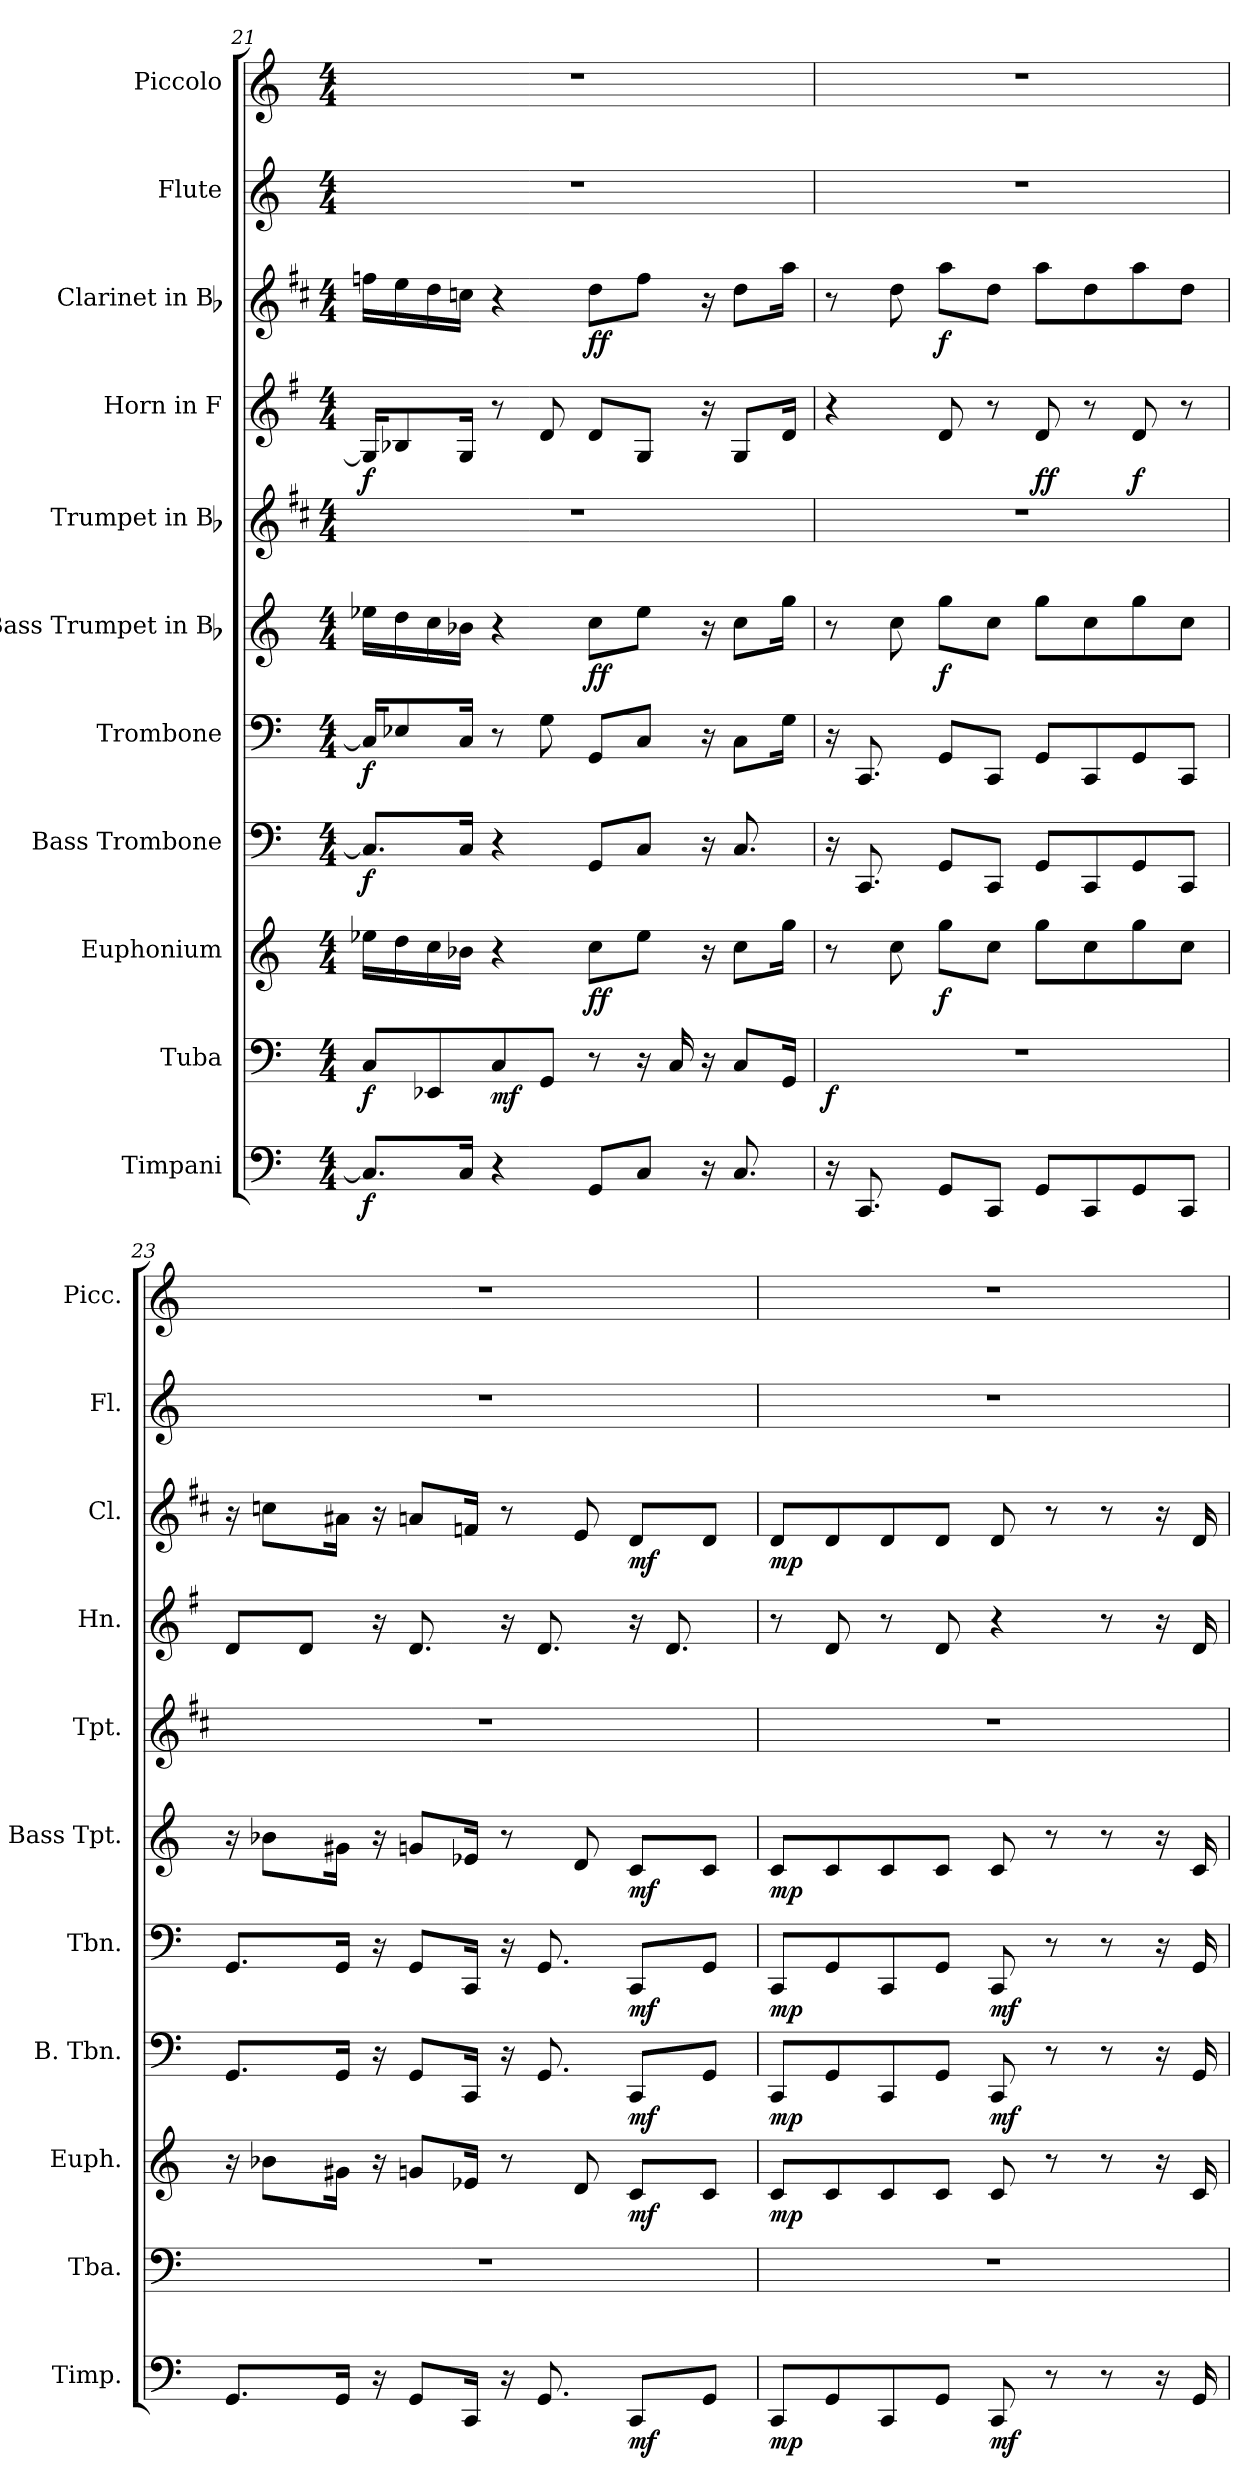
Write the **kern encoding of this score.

**kern	**dynam	**kern	**dynam	**kern	**dynam	**kern	**dynam	**kern	**dynam	**kern	**dynam	**kern	**kern	**dynam	**kern	**dynam	**kern	**kern
*part11	*part11	*part10	*part10	*part9	*part9	*part8	*part8	*part7	*part7	*part6	*part6	*part5	*part4	*part4	*part3	*part3	*part2	*part1
*staff11	*staff11	*staff10	*staff10	*staff9	*staff9	*staff8	*staff8	*staff7	*staff7	*staff6	*staff6	*staff5	*staff4	*staff4	*staff3	*staff3	*staff2	*staff1
*I"Timpani	*	*I"Tuba	*	*I"Euphonium	*	*I"Bass Trombone	*	*I"Trombone	*	*I"Bass Trumpet in Bb	*	*I"Trumpet in Bb	*I"Horn in F	*	*I"Clarinet in Bb	*	*I"Flute	*I"Piccolo
*I'Timp.	*	*I'Tba.	*	*I'Euph.	*	*I'B. Tbn.	*	*I'Tbn.	*	*I'Bass Tpt.	*	*I'Tpt.	*I'Hn.	*	*I'Cl.	*	*I'Fl.	*I'Picc.
*clefF4	*	*clefF4	*	*clefG2	*	*clefF4	*	*clefF4	*	*clefG2	*	*clefG2	*clefG2	*	*clefG2	*	*clefG2	*clefG2
*	*	*	*	*ITrd8c14	*	*	*	*	*	*ITrd8c14	*	*ITrd1c2	*ITrd4c7	*	*ITrd1c2	*	*	*ITrd-7c-12
*k[]	*	*k[]	*	*k[]	*	*k[]	*	*k[]	*	*k[]	*	*k[]	*k[]	*	*k[]	*	*k[]	*k[]
*C:	*	*C:	*	*C:	*	*C:	*	*C:	*	*C:	*	*C:	*C:	*	*C:	*	*C:	*C:
*M4/4	*	*M4/4	*	*M4/4	*	*M4/4	*	*M4/4	*	*M4/4	*	*M4/4	*M4/4	*	*M4/4	*	*M4/4	*M4/4
=21	=21	=21	=21	=21	=21	=21	=21	=21	=21	=21	=21	=21	=21	=21	=21	=21	=21	=21
8.Ci/L]	f	8Ci/L	f	16e-Xi\LL	.	8.Ci/L]	f	16Ci/KL]	f	16e-Xi\LL	.	1r	16Ci/KL]	f	16ee-Xi\LL	.	1r	1r
.	.	.	.	16di\	.	.	.	8E-Xi/	.	16di\	.	.	8E-Xi/	.	16ddi\	.	.	.
.	.	8EE-Xi/	.	16ci\	.	.	.	.	.	16ci\	.	.	.	.	16cci\	.	.	.
16Ci/Jk	.	.	.	16B-Xi\JJ	.	16Ci/Jk	.	16Ci/Jk	.	16B-Xi\JJ	.	.	16Ci/Jk	.	16b-Xi\JJ	.	.	.
4r	.	8Ci/	mf	4r	.	4r	.	8r	.	4r	.	.	8r	.	4r	.	.	.
.	.	8GGi/J	.	.	.	.	.	8Gi\	.	.	.	.	8Gi/	.	.	.	.	.
8GGi/L	.	8r	.	8ci\L	ff	8GGi/L	.	8GGi/L	.	8ci\L	ff	.	8Gi/L	.	8cci\L	ff	.	.
8Ci/J	.	16r	.	8e-i\J	.	8Ci/J	.	8Ci/J	.	8e-i\J	.	.	8Ci/J	.	8ee-i\J	.	.	.
.	.	16Ci/	.	.	.	.	.	.	.	.	.	.	.	.	.	.	.	.
16r	.	16r	.	16r	.	16r	.	16r	.	16r	.	.	16r	.	16r	.	.	.
8.Ci/	.	8Ci/L	.	8ci\L	.	8.Ci/	.	8Ci\L	.	8ci\L	.	.	8Ci/L	.	8cci\L	.	.	.
.	.	16GGi/Jk	.	16gi\Jk	.	.	.	16Gi\Jk	.	16gi\Jk	.	.	16Gi/Jk	.	16ggi\Jk	.	.	.
=22	=22	=22	=22	=22	=22	=22	=22	=22	=22	=22	=22	=22	=22	=22	=22	=22	=22	=22
16r	.	1r	f	8r	.	16r	.	16r	.	8r	.	1r	4r	.	8r	.	1r	1r
8.CCi/	.	.	.	.	.	8.CCi/	.	8.CCi/	.	.	.	.	.	.	.	.	.	.
.	.	.	.	8ci\	.	.	.	.	.	8ci\	.	.	.	.	8cci\	.	.	.
8GGi/L	.	.	.	8gi\L	f	8GGi/L	.	8GGi/L	.	8gi\L	f	.	8Gi/	.	8ggi\L	f	.	.
8CCi/J	.	.	.	8ci\J	.	8CCi/J	.	8CCi/J	.	8ci\J	.	.	8r	.	8cci\J	.	.	.
8GGi/L	.	.	.	8gi\L	.	8GGi/L	.	8GGi/L	.	8gi\L	.	.	8Gi/	ff	8ggi\L	.	.	.
8CCi/	.	.	.	8ci\	.	8CCi/	.	8CCi/	.	8ci\	.	.	8r	.	8cci\	.	.	.
8GGi/	.	.	.	8gi\	.	8GGi/	.	8GGi/	.	8gi\	.	.	8Gi/	f	8ggi\	.	.	.
8CCi/J	.	.	.	8ci\J	.	8CCi/J	.	8CCi/J	.	8ci\J	.	.	8r	.	8cci\J	.	.	.
=23	=23	=23	=23	=23	=23	=23	=23	=23	=23	=23	=23	=23	=23	=23	=23	=23	=23	=23
8.GGi/L	.	1r	.	16r	.	8.GGi/L	.	8.GGi/L	.	16r	.	1r	8Gi/L	.	16r	.	1r	1r
.	.	.	.	8B-Xi\L	.	.	.	.	.	8B-Xi\L	.	.	.	.	8b-Xi\L	.	.	.
.	.	.	.	.	.	.	.	.	.	.	.	.	8Gi/J	.	.	.	.	.
16GGi/Jk	.	.	.	16G#Xi\Jk	.	16GGi/Jk	.	16GGi/Jk	.	16G#Xi\Jk	.	.	.	.	16g#Xi\Jk	.	.	.
16r	.	.	.	16r	.	16r	.	16r	.	16r	.	.	16r	.	16r	.	.	.
8GGi/L	.	.	.	8Gni/L	.	8GGi/L	.	8GGi/L	.	8Gni/L	.	.	8.Gi/	.	8gni/L	.	.	.
16CCi/Jk	.	.	.	16E-Xi/Jk	.	16CCi/Jk	.	16CCi/Jk	.	16E-Xi/Jk	.	.	.	.	16e-Xi/Jk	.	.	.
16r	.	.	.	8r	.	16r	.	16r	.	8r	.	.	16r	.	8r	.	.	.
8.GGi/	.	.	.	.	.	8.GGi/	.	8.GGi/	.	.	.	.	8.Gi/	.	.	.	.	.
.	.	.	.	8Di/	.	.	.	.	.	8Di/	.	.	.	.	8di/	.	.	.
8CCi/L	mf	.	.	8Ci/L	mf	8CCi/L	mf	8CCi/L	mf	8Ci/L	mf	.	16r	.	8ci/L	mf	.	.
.	.	.	.	.	.	.	.	.	.	.	.	.	8.Gi/	.	.	.	.	.
8GGi/J	.	.	.	8Ci/J	.	8GGi/J	.	8GGi/J	.	8Ci/J	.	.	.	.	8ci/J	.	.	.
=24	=24	=24	=24	=24	=24	=24	=24	=24	=24	=24	=24	=24	=24	=24	=24	=24	=24	=24
8CCi/L	mp	1r	.	8Ci/L	mp	8CCi/L	mp	8CCi/L	mp	8Ci/L	mp	1r	8r	.	8ci/L	mp	1r	1r
8GGi/	.	.	.	8Ci/	.	8GGi/	.	8GGi/	.	8Ci/	.	.	8Gi/	.	8ci/	.	.	.
8CCi/	.	.	.	8Ci/	.	8CCi/	.	8CCi/	.	8Ci/	.	.	8r	.	8ci/	.	.	.
8GGi/J	.	.	.	8Ci/J	.	8GGi/J	.	8GGi/J	.	8Ci/J	.	.	8Gi/	.	8ci/J	.	.	.
8CCi/	mf	.	.	8Ci/	.	8CCi/	mf	8CCi/	mf	8Ci/	.	.	4r	.	8ci/	.	.	.
8r	.	.	.	8r	.	8r	.	8r	.	8r	.	.	.	.	8r	.	.	.
8r	.	.	.	8r	.	8r	.	8r	.	8r	.	.	8r	.	8r	.	.	.
16r	.	.	.	16r	.	16r	.	16r	.	16r	.	.	16r	.	16r	.	.	.
16GGi/	.	.	.	16Ci/	.	16GGi/	.	16GGi/	.	16Ci/	.	.	16Gi/	.	16ci/	.	.	.
=	=	=	=	=	=	=	=	=	=	=	=	=	=	=	=	=	=	=
*-	*-	*-	*-	*-	*-	*-	*-	*-	*-	*-	*-	*-	*-	*-	*-	*-	*-	*-
